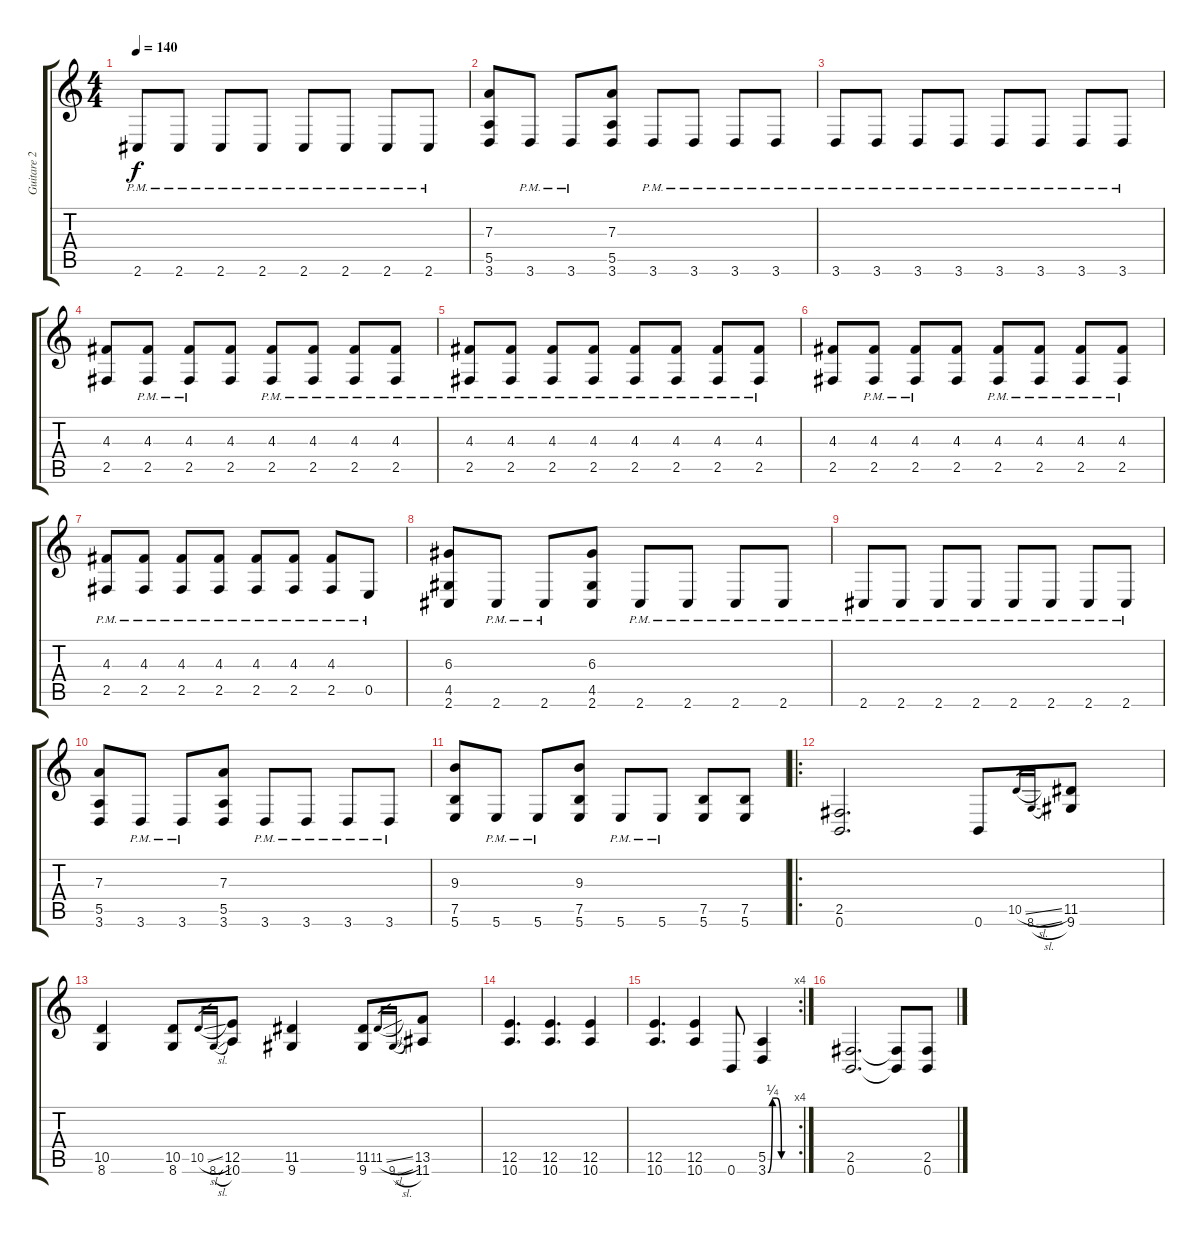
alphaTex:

\track ("Guitare 2" "Guitare 2") {instrument distortionguitar}
\staff {score tabs}
\tuning (B3 Gb3 D3 A2 E2 B1) {hide}
\ts (4 4)
\tempo 140
\clef g2
\ks c
2.6{pm}.8{dy f} 2.6{pm}.8 2.6{pm}.8 2.6{pm}.8 2.6{pm}.8 2.6{pm}.8 2.6{pm}.8 2.6{pm}.8 |
(7.3 5.5 3.6).8 3.6{pm}.8 3.6{pm}.8 (7.3 5.5 3.6).8 3.6{pm}.8 3.6{pm}.8 3.6{pm}.8 3.6{pm}.8 |
3.6{pm}.8 3.6{pm}.8 3.6{pm}.8 3.6{pm}.8 3.6{pm}.8 3.6{pm}.8 3.6{pm}.8 3.6{pm}.8 |
(4.3 2.5).8 (4.3{pm} 2.5{pm}).8 (4.3{pm} 2.5{pm}).8 (4.3 2.5).8 (4.3{pm} 2.5{pm}).8 (4.3{pm} 2.5{pm}).8 (4.3{pm} 2.5{pm}).8 (4.3{pm} 2.5{pm}).8 |
(4.3{pm} 2.5{pm}).8 (4.3{pm} 2.5{pm}).8 (4.3{pm} 2.5{pm}).8 (4.3{pm} 2.5{pm}).8 (4.3{pm} 2.5{pm}).8 (4.3{pm} 2.5{pm}).8 (4.3{pm} 2.5{pm}).8 (4.3{pm} 2.5{pm}).8 |
(4.3 2.5).8 (4.3{pm} 2.5{pm}).8 (4.3{pm} 2.5{pm}).8 (4.3 2.5).8 (4.3{pm} 2.5{pm}).8 (4.3{pm} 2.5{pm}).8 (4.3{pm} 2.5{pm}).8 (4.3{pm} 2.5{pm}).8 |
(4.3{pm} 2.5{pm}).8 (4.3{pm} 2.5{pm}).8 (4.3{pm} 2.5{pm}).8 (4.3{pm} 2.5{pm}).8 (4.3{pm} 2.5{pm}).8 (4.3{pm} 2.5{pm}).8 (4.3{pm} 2.5{pm}).8 0.5{pm}.8 |
(6.3 4.5 2.6).8 2.6{pm}.8 2.6{pm}.8 (6.3 4.5 2.6).8 2.6{pm}.8 2.6{pm}.8 2.6{pm}.8 2.6{pm}.8 |
2.6{pm}.8 2.6{pm}.8 2.6{pm}.8 2.6{pm}.8 2.6{pm}.8 2.6{pm}.8 2.6{pm}.8 2.6{pm}.8 |
(7.3 5.5 3.6).8 3.6{pm}.8 3.6{pm}.8 (7.3 5.5 3.6).8 3.6{pm}.8 3.6{pm}.8 3.6{pm}.8 3.6{pm}.8 |
(9.3 7.5 5.6).8 5.6{pm}.8 5.6{pm}.8 (9.3 7.5 5.6).8 5.6{pm}.8 5.6{pm}.8 (7.5 5.6).8 (7.5 5.6).8 |
\ro
(2.5 0.6).2{d} 0.6.8 10.5{sl}.16{gr} 8.6{sl}.16{gr} (11.5 9.6).8 |
(10.5 8.6).4 (10.5 8.6).8 10.5{sl}.16{gr} 8.6{sl}.16{gr} (12.5 10.6).8 (11.5 9.6).4 (11.5 9.6).8 11.5{sl}.16{gr} 9.6{sl}.16{gr} (13.5 11.6).8 |
(12.5 10.6).4{d} (12.5 10.6).4{d} (12.5 10.6).4 |
\rc 4
(12.5 10.6).4{d} (12.5 10.6).4 0.6.8 (5.5 3.6{be (custom 0 0 10 1 20 1 30 0 60 0)}).4 |
(2.5 0.6).2{d} (2.5{t} 0.6{t}).8 (2.5 0.6).8
